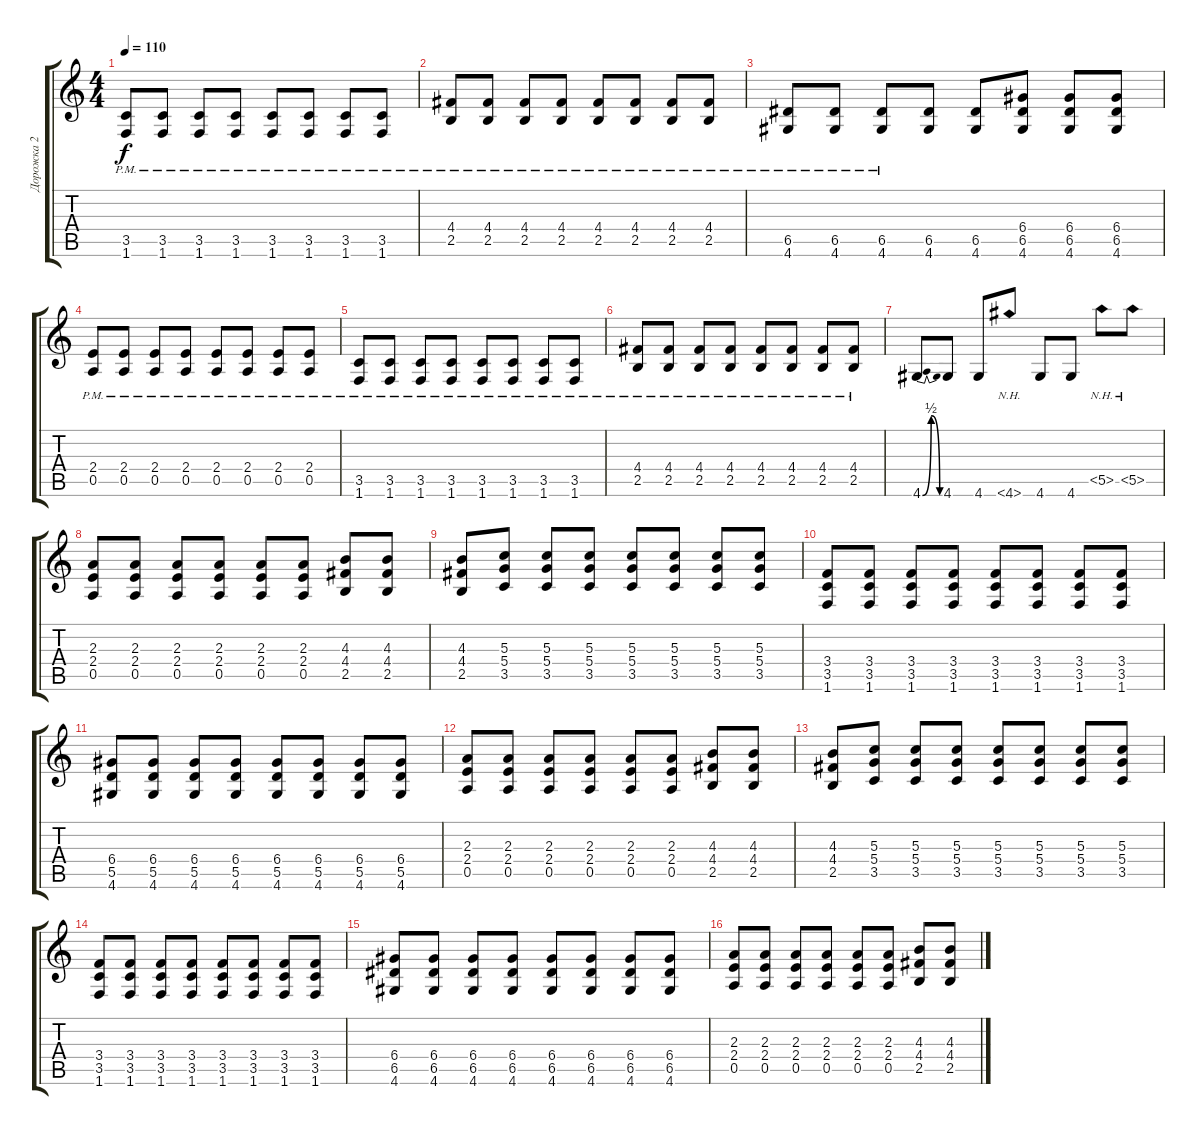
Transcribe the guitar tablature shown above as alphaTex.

\track ("Дорожка 2" "Дорожка 2") {instrument distortionguitar}
\staff {score tabs}
\tuning (E4 B3 G3 D3 A2 E2) {hide}
\ts (4 4)
\tempo 110
\clef g2
\ks c
(3.5{pm} 1.6{pm}).8{dy f} (3.5{pm} 1.6{pm}).8 (3.5{pm} 1.6{pm}).8 (3.5{pm} 1.6{pm}).8 (3.5{pm} 1.6{pm}).8 (3.5{pm} 1.6{pm}).8 (3.5{pm} 1.6{pm}).8 (3.5{pm} 1.6{pm}).8 |
(4.4{pm} 2.5{pm}).8 (4.4{pm} 2.5{pm}).8 (4.4{pm} 2.5{pm}).8 (4.4{pm} 2.5{pm}).8 (4.4{pm} 2.5{pm}).8 (4.4{pm} 2.5{pm}).8 (4.4{pm} 2.5{pm}).8 (4.4{pm} 2.5{pm}).8 |
(6.5{pm} 4.6{pm}).8 (6.5{pm} 4.6{pm}).8 (6.5{pm} 4.6{pm}).8 (6.5 4.6).8 (6.5 4.6).8 (6.4 6.5 4.6).8 (6.4 6.5 4.6).8 (6.4 6.5 4.6).8 |
(2.4{pm} 0.5{pm}).8{instrument distortionguitar} (2.4{pm} 0.5{pm}).8 (2.4{pm} 0.5{pm}).8 (2.4{pm} 0.5{pm}).8 (2.4{pm} 0.5{pm}).8 (2.4{pm} 0.5{pm}).8 (2.4{pm} 0.5{pm}).8 (2.4{pm} 0.5{pm}).8 |
(3.5{pm} 1.6{pm}).8 (3.5{pm} 1.6{pm}).8 (3.5{pm} 1.6{pm}).8 (3.5{pm} 1.6{pm}).8 (3.5{pm} 1.6{pm}).8 (3.5{pm} 1.6{pm}).8 (3.5{pm} 1.6{pm}).8 (3.5{pm} 1.6{pm}).8 |
(4.4{pm} 2.5{pm}).8 (4.4{pm} 2.5{pm}).8 (4.4{pm} 2.5{pm}).8 (4.4{pm} 2.5{pm}).8 (4.4{pm} 2.5{pm}).8 (4.4{pm} 2.5{pm}).8 (4.4{pm} 2.5{pm}).8 (4.4{pm} 2.5{pm}).8 |
4.6{be (bendrelease 0 0 15 2 15 2 60 0)}.8 4.6.8 4.6.8 4.6{nh}.8 4.6.8 4.6.8 5.5{nh}.8 5.5{nh}.8 |
(2.3 2.4 0.5).8 (2.3 2.4 0.5).8 (2.3 2.4 0.5).8 (2.3 2.4 0.5).8 (2.3 2.4 0.5).8 (2.3 2.4 0.5).8 (4.3 4.4 2.5).8 (4.3 4.4 2.5).8 |
(4.3 4.4 2.5).8 (5.3 5.4 3.5).8 (5.3 5.4 3.5).8 (5.3 5.4 3.5).8 (5.3 5.4 3.5).8 (5.3 5.4 3.5).8 (5.3 5.4 3.5).8 (5.3 5.4 3.5).8 |
(3.4 3.5 1.6).8 (3.4 3.5 1.6).8 (3.4 3.5 1.6).8 (3.4 3.5 1.6).8 (3.4 3.5 1.6).8 (3.4 3.5 1.6).8 (3.4 3.5 1.6).8 (3.4 3.5 1.6).8 |
(6.4 5.5 4.6).8 (6.4 5.5 4.6).8 (6.4 5.5 4.6).8 (6.4 5.5 4.6).8 (6.4 5.5 4.6).8 (6.4 5.5 4.6).8 (6.4 5.5 4.6).8 (6.4 5.5 4.6).8 |
(2.3 2.4 0.5).8 (2.3 2.4 0.5).8 (2.3 2.4 0.5).8 (2.3 2.4 0.5).8 (2.3 2.4 0.5).8 (2.3 2.4 0.5).8 (4.3 4.4 2.5).8 (4.3 4.4 2.5).8 |
(4.3 4.4 2.5).8 (5.3 5.4 3.5).8 (5.3 5.4 3.5).8 (5.3 5.4 3.5).8 (5.3 5.4 3.5).8 (5.3 5.4 3.5).8 (5.3 5.4 3.5).8 (5.3 5.4 3.5).8 |
(3.4 3.5 1.6).8 (3.4 3.5 1.6).8 (3.4 3.5 1.6).8 (3.4 3.5 1.6).8 (3.4 3.5 1.6).8 (3.4 3.5 1.6).8 (3.4 3.5 1.6).8 (3.4 3.5 1.6).8 |
(6.4 6.5 4.6).8 (6.4 6.5 4.6).8 (6.4 6.5 4.6).8 (6.4 6.5 4.6).8 (6.4 6.5 4.6).8 (6.4 6.5 4.6).8 (6.4 6.5 4.6).8 (6.4 6.5 4.6).8 |
(2.3 2.4 0.5).8 (2.3 2.4 0.5).8 (2.3 2.4 0.5).8 (2.3 2.4 0.5).8 (2.3 2.4 0.5).8 (2.3 2.4 0.5).8 (4.3 4.4 2.5).8 (4.3 4.4 2.5).8
